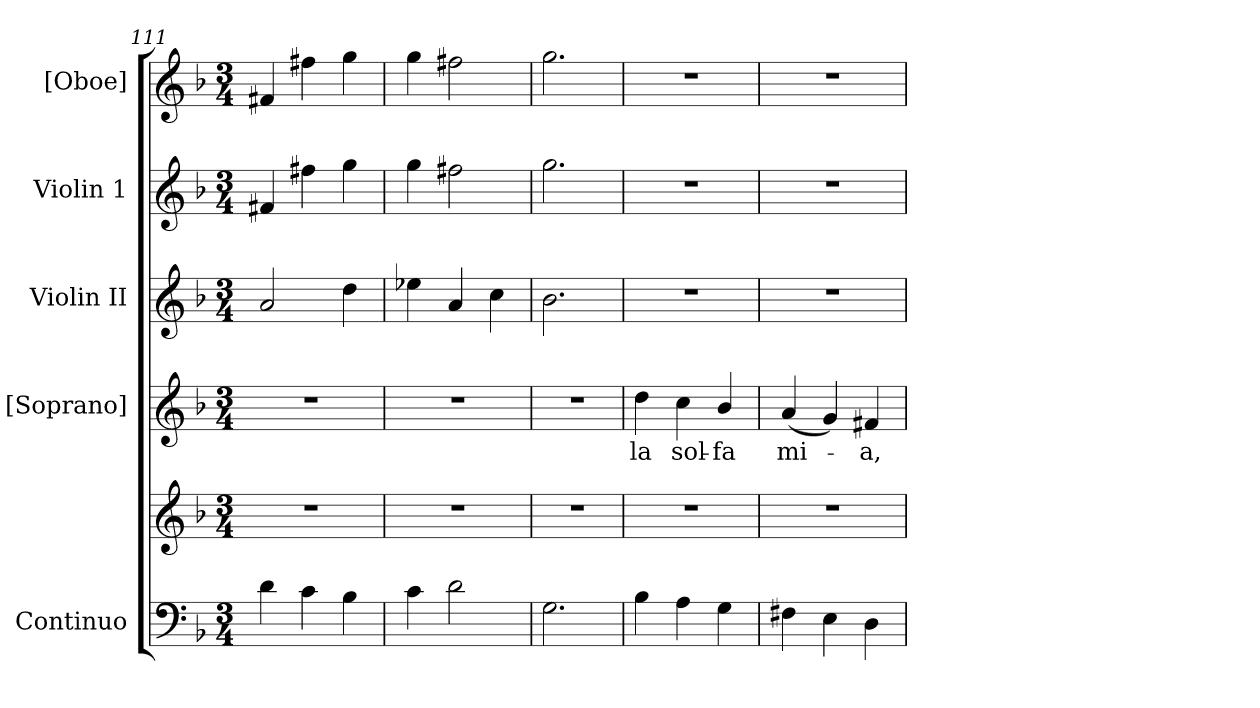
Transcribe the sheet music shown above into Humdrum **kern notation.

**kern	**kern	**kern	**text	**kern	**kern	**kern
*part5	*part5	*part4	*part4	*part3	*part2	*part1
*staff6	*staff5	*staff4	*staff4	*staff3	*staff2	*staff1
*I"Continuo	*	*I"[Soprano]	*	*I"Violin II	*I"Violin 1	*I"[Oboe]
*I'Cont.	*	*I'A.	*	*I'Vln. II	*I'Vln. 1	*I'Ob.
*clefF4	*clefG2	*clefG2	*	*clefG2	*clefG2	*clefG2
*k[b-]	*k[b-]	*k[b-]	*	*k[b-]	*k[b-]	*k[b-]
*F:	*F:	*F:	*	*F:	*F:	*F:
*M3/4	*M3/4	*M3/4	*	*M3/4	*M3/4	*M3/4
=111	=111	=111	=111	=111	=111	=111
!	!LO:N:vis=1	!LO:N:vis=1	!	!	!	!
4di\	2.r	2.r	.	2ai/	4f#Xi/	4f#Xi/
4ci\	.	.	.	.	4ff#Xi\	4ff#Xi\
4B-i\	.	.	.	4ddi\	4ggi\	4ggi\
=112	=112	=112	=112	=112	=112	=112
!	!LO:N:vis=1	!LO:N:vis=1	!	!	!	!
4ci\	2.r	2.r	.	4ee-Xi\	4ggi\	4ggi\
2di\	.	.	.	4ai/	2ff#Xi\	2ff#Xi\
.	.	.	.	4cci\	.	.
=113	=113	=113	=113	=113	=113	=113
!	!LO:N:vis=1	!LO:N:vis=1	!	!	!	!
2.Gi\	2.r	2.r	.	2.b-i\	2.ggi\	2.ggi\
!!LO:LB:g=z
=114	=114	=114	=114	=114	=114	=114
!	!LO:N:vis=1	!	!	!	!	!
!	!	!	!LO:LY:b:color=#000000	!LO:N:vis=1	!LO:N:vis=1	!LO:N:vis=1
4B-i\	2.r	4ddi\	la	2.r	2.r	2.r
!	!	!	!LO:LY:b:color=#000000	!	!	!
4Ai\	.	4cci\	sol-	.	.	.
!	!	!	!LO:LY:b:color=#000000	!	!	!
4Gi\	.	4b-i/	-fa	.	.	.
=115	=115	=115	=115	=115	=115	=115
!	!LO:N:vis=1	!	!	!	!	!
!	!	!	!LO:LY:b:color=#000000	!LO:N:vis=1	!LO:N:vis=1	!LO:N:vis=1
4F#Xi\	2.r	(4ai/	mi-	2.r	2.r	2.r
4Ei\	.	4gi/)	.	.	.	.
!	!	!	!LO:LY:b:color=#000000	!	!	!
4Di\	.	4f#Xi/	-a,	.	.	.
=	=	=	=	=	=	=
*-	*-	*-	*-	*-	*-	*-
